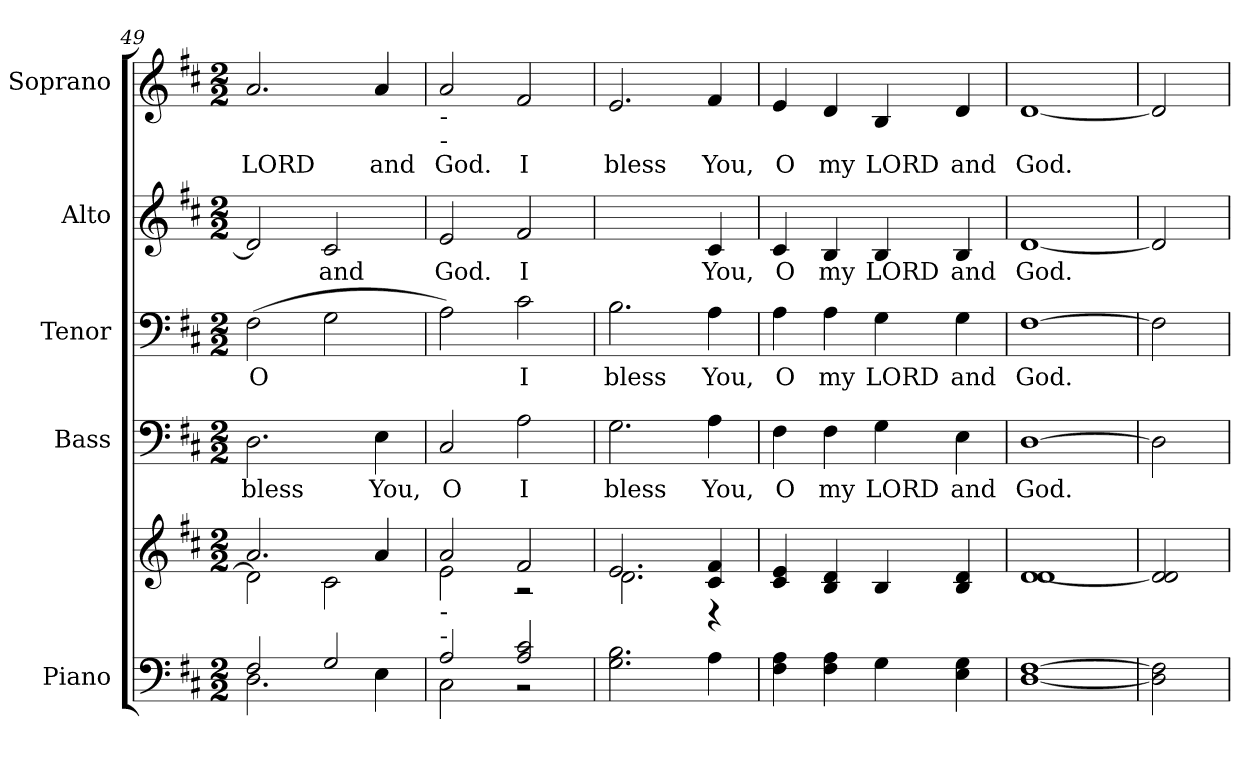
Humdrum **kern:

**kern	**kern	**kern	**text	**kern	**text	**kern	**text	**kern	**text
*part5	*part5	*part4	*part4	*part3	*part3	*part2	*part2	*part1	*part1
*staff6	*staff5	*staff4	*staff4	*staff3	*staff3	*staff2	*staff2	*staff1	*staff1
*I"Piano	*	*I"Bass	*	*I"Tenor	*	*I"Alto	*	*I"Soprano	*
*I'Pno.	*	*I'B.	*	*I'T.	*	*I'A.	*	*I'S.	*
*clefF4	*clefG2	*clefF4	*	*clefF4	*	*clefG2	*	*clefG2	*
*k[f#c#]	*k[f#c#]	*k[f#c#]	*	*k[f#c#]	*	*k[f#c#]	*	*k[f#c#]	*
*D:	*D:	*D:	*	*D:	*	*D:	*	*D:	*
*M2/2	*M2/2	*M2/2	*	*M2/2	*	*M2/2	*	*M2/2	*
=49	=49	=49	=49	=49	=49	=49	=49	=49	=49
*^	*^	*	*	*	*	*	*	*	*
!	!	!	!	!	!LO:LY:b:color=#000000	!	!	!	!	!	!
!	!	!	!	!	!	!	!LO:LY:b:color=#000000	!	!	!	!
!	!	!	!	!	!	!	!	!	!	!	!LO:LY:b:color=#000000
2F#i/	2.Di\	2.ai/	2di\]	2.Di\	bless	(2F#i\	O	2di/]	.	2.ai/	LORD
!	!	!	!	!	!	!	!	!	!LO:LY:b:color=#000000	!	!
2Gi/	.	.	2c#i\	.	.	2Gi\	.	2c#i/	and	.	.
!	!	!	!	!	!LO:LY:b:color=#000000	!	!	!	!	!	!
!	!	!	!	!	!	!	!	!	!	!	!LO:LY:b:color=#000000
.	4Ei\	4ai/	.	4Ei\	You,	.	.	.	.	4ai/	and
=50	=50	=50	=50	=50	=50	=50	=50	=50	=50	=50	=50
!	!	!	!	!	!LO:LY:b:color=#000000	!	!	!	!	!	!
!	!	!	!	!	!	!	!	!	!LO:LY:b:color=#000000	!	!
!	!	!	!	!	!	!	!	!	!	!LO:TX:b:t=-	!
!	!	!	!	!	!	!	!	!	!	!LO:TX:b:t=-	!
!	!	!LO:TX:b:t=-	!	!	!	!	!	!	!	!	!
!LO:TX:a:t=-	!	!	!	!	!	!	!	!	!	!	!
!	!	!	!	!	!	!	!	!	!	!	!LO:LY:b:color=#000000
2Ai/	2C#i\	2ai/	2ei\	2C#i/	O	2Ai\)	.	2ei/	God.	2ai/	God.
!	!	!	!	!	!LO:LY:b:color=#000000	!	!	!	!	!	!
!	!	!	!	!	!	!	!LO:LY:b:color=#000000	!	!	!	!
!	!	!	!	!	!	!	!	!	!LO:LY:b:color=#000000	!	!
!	!	!	!	!	!	!	!	!	!	!	!LO:LY:b:color=#000000
2Ai/ 2c#i	2r	2f#i/	2r	2Ai\	I	2c#i\	I	2f#i/	I	2f#i/	I
*v	*v	*	*	*	*	*	*	*	*	*	*
=51	=51	=51	=51	=51	=51	=51	=51	=51	=51	=51
*^	*	*	*	*	*	*	*	*	*	*
!	!	!	!	!	!LO:LY:b:color=#000000	!	!	!	!	!	!
*v	*v	*	*	*	*	*	*	*	*	*	*
*^	*	*	*	*	*	*	*	*	*	*
!	!	!	!	!	!	!	!LO:LY:b:color=#000000	!	!	!	!
*v	*v	*	*	*	*	*	*	*	*	*	*
*^	*	*	*	*	*	*	*	*	*	*
!	!	!	!	!	!	!	!	!	!LO:LY:b:color=#000000	!	!
*v	*v	*	*	*	*	*	*	*	*	*	*
*^	*	*	*	*	*	*	*	*	*	*
!	!	!	!	!	!	!	!	!	!	!	!LO:LY:b:color=#000000
*v	*v	*	*	*	*	*	*	*	*	*	*
2.Gi\ 2.Bi	2.ei/	2.di\	2.Gi\	bless	2.Bi\	bless	2.di/yy	bless	2.ei/	bless
!	!	!	!	!LO:LY:b:color=#000000	!	!	!	!	!	!
!	!	!	!	!	!	!LO:LY:b:color=#000000	!	!	!	!
!	!	!	!	!	!	!	!	!LO:LY:b:color=#000000	!	!
!	!	!	!	!	!	!	!	!	!	!LO:LY:b:color=#000000
4Ai\	4c#i/ 4f#i	4r	4Ai\	You,	4Ai\	You,	4c#i/	You,	4f#i/	You,
*	*v	*v	*	*	*	*	*	*	*	*
!!LO:PB:g=z
=52	=52	=52	=52	=52	=52	=52	=52	=52	=52
*	*^	*	*	*	*	*	*	*	*
!	!	!	!	!LO:LY:b:color=#000000	!	!	!	!	!	!
*	*v	*v	*	*	*	*	*	*	*	*
*	*^	*	*	*	*	*	*	*	*
!	!	!	!	!	!	!LO:LY:b:color=#000000	!	!	!	!
*	*v	*v	*	*	*	*	*	*	*	*
*	*^	*	*	*	*	*	*	*	*
!	!	!	!	!	!	!	!	!LO:LY:b:color=#000000	!	!
*	*v	*v	*	*	*	*	*	*	*	*
*	*^	*	*	*	*	*	*	*	*
!	!	!	!	!	!	!	!	!	!	!LO:LY:b:color=#000000
*	*v	*v	*	*	*	*	*	*	*	*
4F#i\ 4Ai	4c#i/ 4ei	4F#i\	O	4Ai\	O	4c#i/	O	4ei/	O
!	!	!	!LO:LY:b:color=#000000	!	!	!	!	!	!
!	!	!	!	!	!LO:LY:b:color=#000000	!	!	!	!
!	!	!	!	!	!	!	!LO:LY:b:color=#000000	!	!
!	!	!	!	!	!	!	!	!	!LO:LY:b:color=#000000
4F#i\ 4Ai	4Bi/ 4di	4F#i\	my	4Ai\	my	4Bi/	my	4di/	my
!	!	!	!LO:LY:b:color=#000000	!	!	!	!	!	!
!	!	!	!	!	!LO:LY:b:color=#000000	!	!	!	!
!	!	!	!	!	!	!	!LO:LY:b:color=#000000	!	!
!	!	!	!	!	!	!	!	!	!LO:LY:b:color=#000000
4Gi\	4Bi/	4Gi\	LORD	4Gi\	LORD	4Bi/	LORD	4Bi/	LORD
!	!	!	!LO:LY:b:color=#000000	!	!	!	!	!	!
!	!	!	!	!	!LO:LY:b:color=#000000	!	!	!	!
!	!	!	!	!	!	!	!LO:LY:b:color=#000000	!	!
!	!	!	!	!	!	!	!	!	!LO:LY:b:color=#000000
4Ei\ 4Gi	4Bi/ 4di	4Ei\	and	4Gi\	and	4Bi/	and	4di/	and
=53	=53	=53	=53	=53	=53	=53	=53	=53	=53
!	!	!	!LO:LY:b:color=#000000	!	!	!	!	!	!
!	!	!	!	!	!LO:LY:b:color=#000000	!	!	!	!
!	!	!	!	!	!	!	!LO:LY:b:color=#000000	!	!
!	!	!	!	!	!	!	!	!	!LO:LY:b:color=#000000
[<1Di [>1F#i	[<1di 1di	[>1Di	God.	[>1F#i	God.	[<1di	God.	[<1di	God.
=54	=54	=54	=54	=54	=54	=54	=54	=54	=54
2Di\] 2F#i]	2di/] 2di	2Di\]	.	2F#i\]	.	2di/]	.	2di/]	.
=	=	=	=	=	=	=	=	=	=
*-	*-	*-	*-	*-	*-	*-	*-	*-	*-
